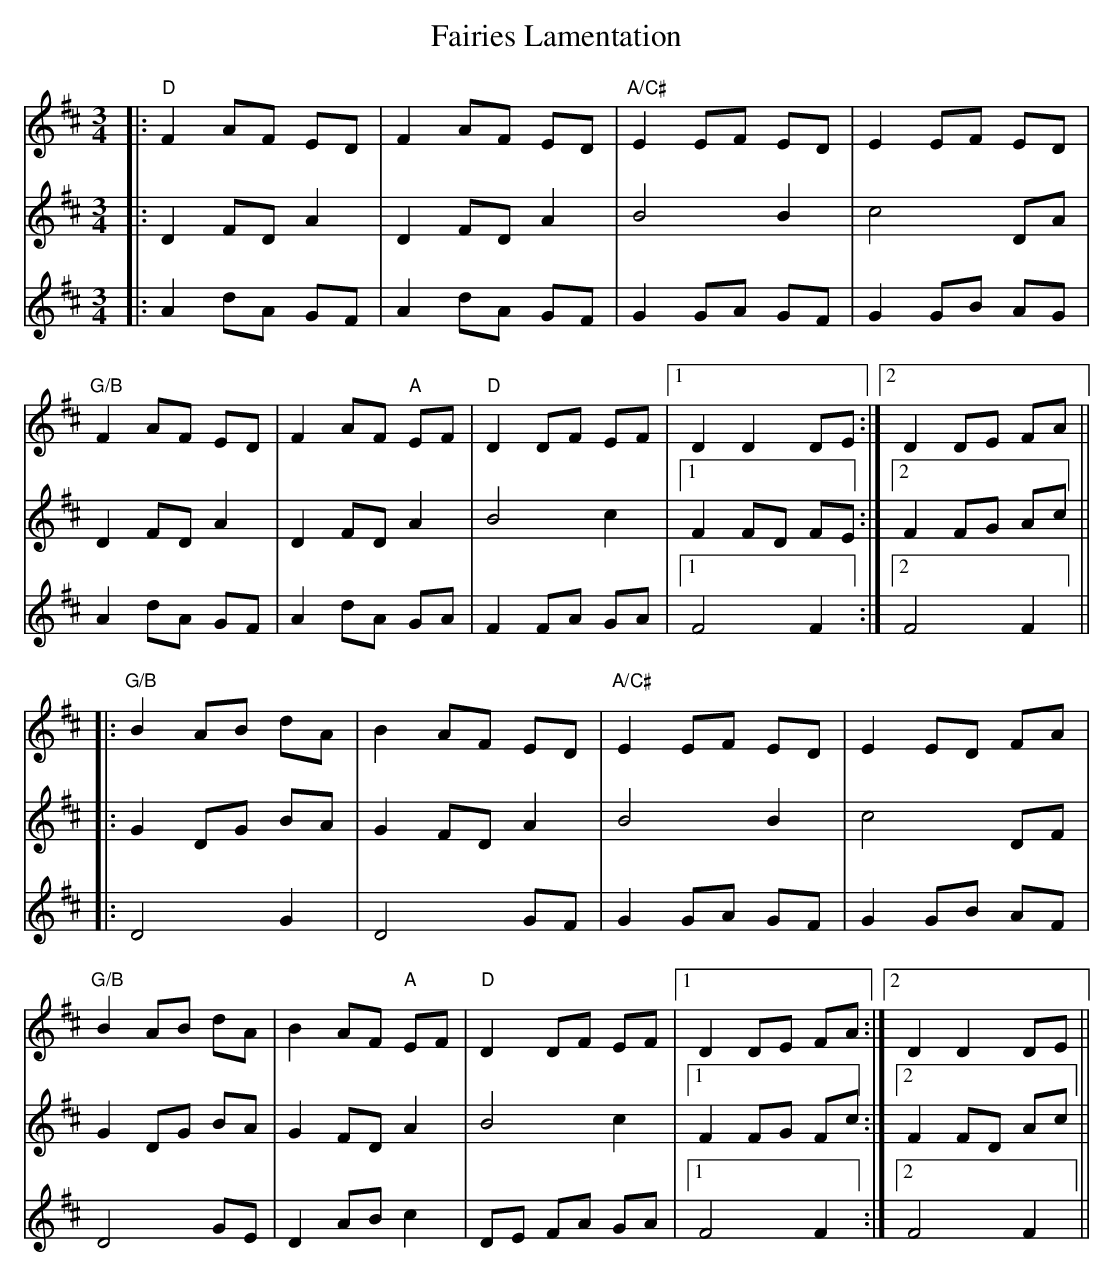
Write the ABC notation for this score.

X:1
T: Fairies Lamentation
M: 3/4
L: 1/8
K: Dmaj
V:1
|:"D" F2 AF ED|F2 AF ED|"A/C#" E2 EF ED|E2 EF ED|
V:2
|:D2 FD A2|D2 FD A2|B4 B2|c4 DA|
V:3
|:A2 dA GF|A2 dA GF|G2 GA GF|G2 GB AG|
V:1
"G/B"F2 AF ED|F2 AF "A" EF|"D" D2 DF EF|1 D2 D2 DE:|2 D2 DE FA||
V:2
D2 FD A2|D2 FD A2|B4 c2|1 F2 FD FE:|2 F2 FG Ac||
V:3
A2 dA GF|A2 dA GA|F2 FA GA|1 F4 F2:|2 F4 F2||
V:1
|:"G/B" B2 AB dA|B2 AF ED|"A/C#" E2 EF ED|E2 ED FA|
V:2
|:G2 DG BA|G2 FD A2|B4 B2|c4 DF|
V:3
|:D4 G2|D4 GF|G2 GA GF|G2 GB AF|
V:1
"G/B" B2 AB dA|B2 AF "A" EF|"D" D2 DF EF|1 D2 DE FA:|2 D2 D2 DE||
V:2
G2 DG BA|G2 FD A2|B4 c2|1 F2 FG Fc:|2 F2 FD Ac||
V:3
D4 GE|D2 AB c2|DE FA GA|1 F4 F2:|2 F4 F2||
